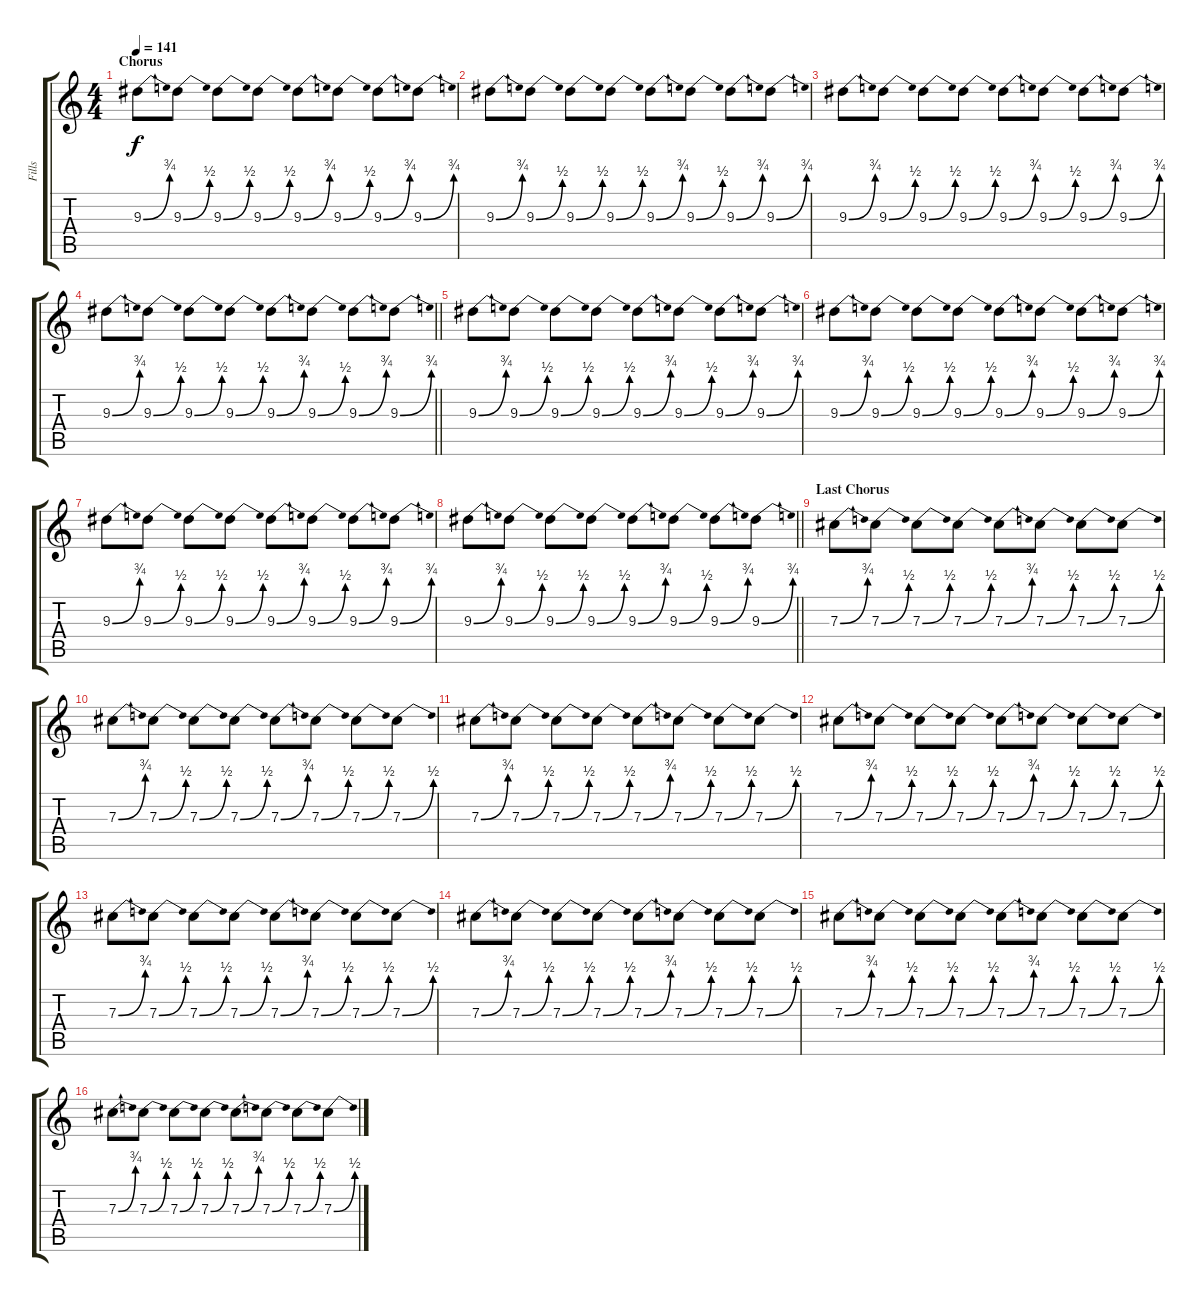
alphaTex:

\track ("Fills" "Fills") {instrument distortionguitar}
\staff {score tabs}
\tuning (Eb4 Bb3 Gb3 Db3 Ab2 Db2) {hide}
\ts (4 4)
\section ("" "Chorus")
\tempo 141
\clef g2
\ks c
9.3{be (bend 0 0 60 3)}.8{dy f} 9.3{be (bend 0 0 60 2)}.8 9.3{be (bend 0 0 60 2)}.8 9.3{be (bend 0 0 60 2)}.8 9.3{be (bend 0 0 60 3)}.8 9.3{be (bend 0 0 60 2)}.8 9.3{be (bend 0 0 60 3)}.8 9.3{be (bend 0 0 60 3)}.8 |
9.3{be (bend 0 0 60 3)}.8 9.3{be (bend 0 0 60 2)}.8 9.3{be (bend 0 0 60 2)}.8 9.3{be (bend 0 0 60 2)}.8 9.3{be (bend 0 0 60 3)}.8 9.3{be (bend 0 0 60 2)}.8 9.3{be (bend 0 0 60 3)}.8 9.3{be (bend 0 0 60 3)}.8 |
9.3{be (bend 0 0 60 3)}.8 9.3{be (bend 0 0 60 2)}.8 9.3{be (bend 0 0 60 2)}.8 9.3{be (bend 0 0 60 2)}.8 9.3{be (bend 0 0 60 3)}.8 9.3{be (bend 0 0 60 2)}.8 9.3{be (bend 0 0 60 3)}.8 9.3{be (bend 0 0 60 3)}.8 |
\barLineRight lightlight
9.3{be (bend 0 0 60 3)}.8 9.3{be (bend 0 0 60 2)}.8 9.3{be (bend 0 0 60 2)}.8 9.3{be (bend 0 0 60 2)}.8 9.3{be (bend 0 0 60 3)}.8 9.3{be (bend 0 0 60 2)}.8 9.3{be (bend 0 0 60 3)}.8 9.3{be (bend 0 0 60 3)}.8 |
9.3{be (bend 0 0 60 3)}.8 9.3{be (bend 0 0 60 2)}.8 9.3{be (bend 0 0 60 2)}.8 9.3{be (bend 0 0 60 2)}.8 9.3{be (bend 0 0 60 3)}.8 9.3{be (bend 0 0 60 2)}.8 9.3{be (bend 0 0 60 3)}.8 9.3{be (bend 0 0 60 3)}.8 |
9.3{be (bend 0 0 60 3)}.8 9.3{be (bend 0 0 60 2)}.8 9.3{be (bend 0 0 60 2)}.8 9.3{be (bend 0 0 60 2)}.8 9.3{be (bend 0 0 60 3)}.8 9.3{be (bend 0 0 60 2)}.8 9.3{be (bend 0 0 60 3)}.8 9.3{be (bend 0 0 60 3)}.8 |
9.3{be (bend 0 0 60 3)}.8 9.3{be (bend 0 0 60 2)}.8 9.3{be (bend 0 0 60 2)}.8 9.3{be (bend 0 0 60 2)}.8 9.3{be (bend 0 0 60 3)}.8 9.3{be (bend 0 0 60 2)}.8 9.3{be (bend 0 0 60 3)}.8 9.3{be (bend 0 0 60 3)}.8 |
\barLineRight lightlight
9.3{be (bend 0 0 60 3)}.8 9.3{be (bend 0 0 60 2)}.8 9.3{be (bend 0 0 60 2)}.8 9.3{be (bend 0 0 60 2)}.8 9.3{be (bend 0 0 60 3)}.8 9.3{be (bend 0 0 60 2)}.8 9.3{be (bend 0 0 60 3)}.8 9.3{be (bend 0 0 60 3)}.8 |
\section ("" "Last Chorus")
7.3{be (bend 0 0 60 3)}.8 7.3{be (bend 0 0 60 2)}.8 7.3{be (bend 0 0 60 2)}.8 7.3{be (bend 0 0 60 2)}.8 7.3{be (bend 0 0 60 3)}.8 7.3{be (bend 0 0 60 2)}.8 7.3{be (bend 0 0 60 2)}.8 7.3{be (bend 0 0 60 2)}.8 |
7.3{be (bend 0 0 60 3)}.8 7.3{be (bend 0 0 60 2)}.8 7.3{be (bend 0 0 60 2)}.8 7.3{be (bend 0 0 60 2)}.8 7.3{be (bend 0 0 60 3)}.8 7.3{be (bend 0 0 60 2)}.8 7.3{be (bend 0 0 60 2)}.8 7.3{be (bend 0 0 60 2)}.8 |
7.3{be (bend 0 0 60 3)}.8 7.3{be (bend 0 0 60 2)}.8 7.3{be (bend 0 0 60 2)}.8 7.3{be (bend 0 0 60 2)}.8 7.3{be (bend 0 0 60 3)}.8 7.3{be (bend 0 0 60 2)}.8 7.3{be (bend 0 0 60 2)}.8 7.3{be (bend 0 0 60 2)}.8 |
7.3{be (bend 0 0 60 3)}.8 7.3{be (bend 0 0 60 2)}.8 7.3{be (bend 0 0 60 2)}.8 7.3{be (bend 0 0 60 2)}.8 7.3{be (bend 0 0 60 3)}.8 7.3{be (bend 0 0 60 2)}.8 7.3{be (bend 0 0 60 2)}.8 7.3{be (bend 0 0 60 2)}.8 |
7.3{be (bend 0 0 60 3)}.8 7.3{be (bend 0 0 60 2)}.8 7.3{be (bend 0 0 60 2)}.8 7.3{be (bend 0 0 60 2)}.8 7.3{be (bend 0 0 60 3)}.8 7.3{be (bend 0 0 60 2)}.8 7.3{be (bend 0 0 60 2)}.8 7.3{be (bend 0 0 60 2)}.8 |
7.3{be (bend 0 0 60 3)}.8 7.3{be (bend 0 0 60 2)}.8 7.3{be (bend 0 0 60 2)}.8 7.3{be (bend 0 0 60 2)}.8 7.3{be (bend 0 0 60 3)}.8 7.3{be (bend 0 0 60 2)}.8 7.3{be (bend 0 0 60 2)}.8 7.3{be (bend 0 0 60 2)}.8 |
7.3{be (bend 0 0 60 3)}.8 7.3{be (bend 0 0 60 2)}.8 7.3{be (bend 0 0 60 2)}.8 7.3{be (bend 0 0 60 2)}.8 7.3{be (bend 0 0 60 3)}.8 7.3{be (bend 0 0 60 2)}.8 7.3{be (bend 0 0 60 2)}.8 7.3{be (bend 0 0 60 2)}.8 |
7.3{be (bend 0 0 60 3)}.8 7.3{be (bend 0 0 60 2)}.8 7.3{be (bend 0 0 60 2)}.8 7.3{be (bend 0 0 60 2)}.8 7.3{be (bend 0 0 60 3)}.8 7.3{be (bend 0 0 60 2)}.8 7.3{be (bend 0 0 60 2)}.8 7.3{be (bend 0 0 60 2)}.8
